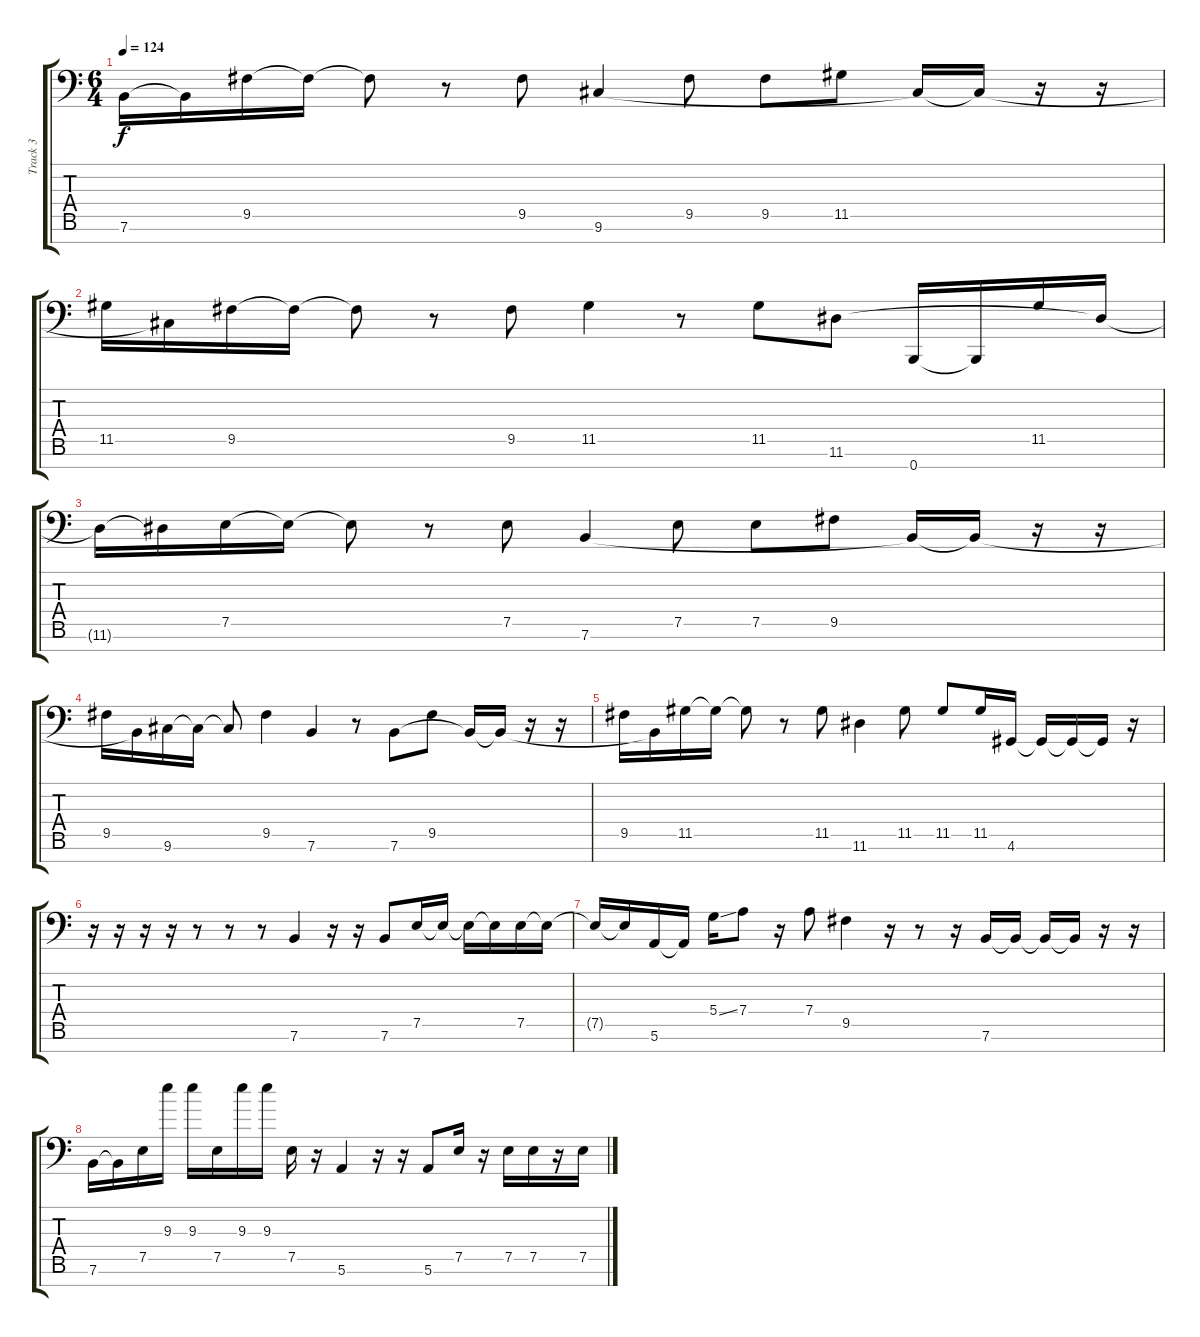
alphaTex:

\track ("Track 3" "Track 3") {instrument electricbassfinger}
\staff {score tabs}
\tuning (E4 B3 G3 D2 A1 E1 B0) {hide}
\ts (6 4)
\tempo 124
\clef f4
\ks c
7.6{t}.16{dy f} 7.6{t}.16 9.5.16 9.5{t}.16 9.5{t}.8 r.8 9.5.8 9.6.4 9.5.8 9.5.8 11.5.8 9.6{t}.16 9.6{t}.16 r.16 r.16 |
11.5.16 9.6{t}.16 9.5.16 9.5{t}.16 9.5{t}.8 r.8 9.5.8 11.5.4 r.8 11.5.8 11.6.8 0.7{t}.16 0.7{t}.16 11.5.16 11.6{t}.16 |
11.6{t}.16 11.6{t}.16 7.5.16 7.5{t}.16 7.5{t}.8 r.8 7.5.8 7.6.4 7.5.8 7.5.8 9.5.8 7.6{t}.16 7.6{t}.16 r.16 r.16 |
9.5.16 7.6{t}.16 9.6.16 9.6{t}.16 9.6{t}.8 9.5.4 7.6.4 r.8 7.6.8 9.5.8 7.6{t}.16 7.6{t}.16 r.16 r.16 |
9.5.16 7.6{t}.16 11.5.16 11.5{t}.16 11.5{t}.8 r.8 11.5.8 11.6.4 11.5.8 11.5.8 11.5.16 4.6.16 4.6{t}.16 4.6{t}.16 4.6{t}.16 r.16 |
r.16 r.16 r.16 r.16 r.8 r.8 r.8 7.6.4 r.16 r.16 7.6.8 7.5.16 7.5{t}.16 7.5{t}.16 7.5{t}.16 7.5.16 7.5{t}.16 |
7.5{t}.16 7.5{t}.16 5.6.16 5.6{t}.16 5.4{ss}.16 7.4.8 r.16 7.4.8 9.5.4 r.16 r.8 r.16 7.6.16 7.6{t}.16 7.6{t}.16 7.6{t}.16 r.16 r.16 |
7.6.16 7.6{t}.16 7.5.16 9.3.16 9.3.16 7.5.16 9.3.16 9.3.16 7.5.16 r.16 5.6.4 r.16 r.16 5.6.8 7.5.16 r.16 7.5.16 7.5.16 r.16 7.5.16
